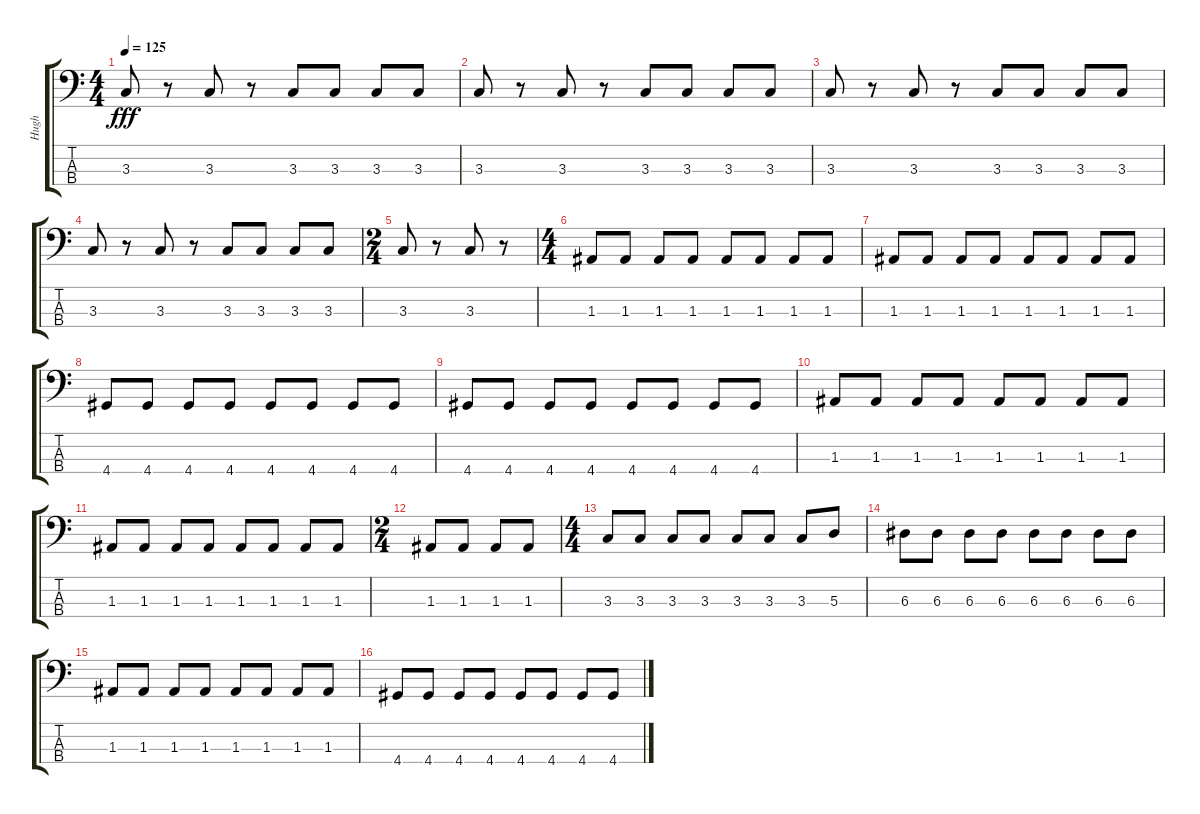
\track ("Hugh" "Hugh") {instrument electricbassfinger}
\staff {score tabs}
\tuning (G2 D2 A1 E1) {hide}
\ts (4 4)
\tempo 125
\clef f4
\ks c
3.3.8{dy fff} r.8 3.3.8 r.8 3.3.8 3.3.8 3.3.8 3.3.8 |
3.3.8 r.8 3.3.8 r.8 3.3.8 3.3.8 3.3.8 3.3.8 |
3.3.8 r.8 3.3.8 r.8 3.3.8 3.3.8 3.3.8 3.3.8 |
3.3.8 r.8 3.3.8 r.8 3.3.8 3.3.8 3.3.8 3.3.8 |
\ts (2 4)
3.3.8 r.8 3.3.8 r.8 |
\ts (4 4)
1.3.8 1.3.8 1.3.8 1.3.8 1.3.8 1.3.8 1.3.8 1.3.8 |
1.3.8 1.3.8 1.3.8 1.3.8 1.3.8 1.3.8 1.3.8 1.3.8 |
4.4.8 4.4.8 4.4.8 4.4.8 4.4.8 4.4.8 4.4.8 4.4.8 |
4.4.8 4.4.8 4.4.8 4.4.8 4.4.8 4.4.8 4.4.8 4.4.8 |
1.3.8 1.3.8 1.3.8 1.3.8 1.3.8 1.3.8 1.3.8 1.3.8 |
1.3.8 1.3.8 1.3.8 1.3.8 1.3.8 1.3.8 1.3.8 1.3.8 |
\ts (2 4)
1.3.8 1.3.8 1.3.8 1.3.8 |
\ts (4 4)
3.3.8 3.3.8 3.3.8 3.3.8 3.3.8 3.3.8 3.3.8 5.3.8 |
6.3.8 6.3.8 6.3.8 6.3.8 6.3.8 6.3.8 6.3.8 6.3.8 |
1.3.8 1.3.8 1.3.8 1.3.8 1.3.8 1.3.8 1.3.8 1.3.8 |
4.4.8 4.4.8 4.4.8 4.4.8 4.4.8 4.4.8 4.4.8 4.4.8
